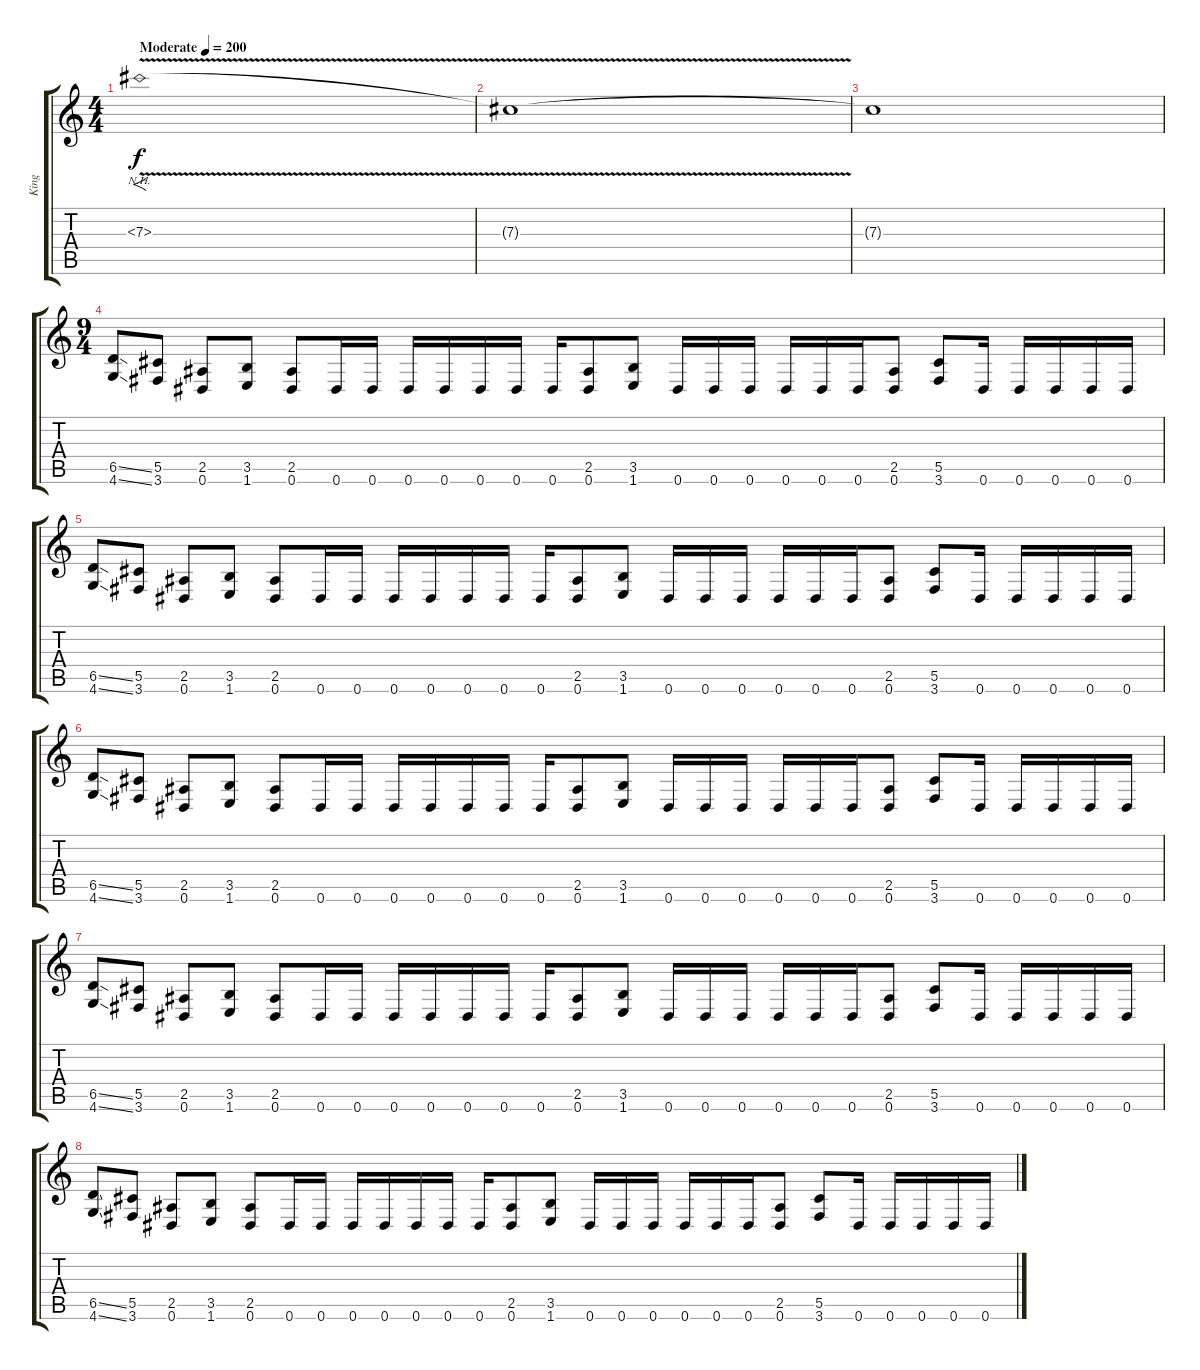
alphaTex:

\track ("King" "King") {instrument distortionguitar}
\staff {score tabs}
\tuning (Eb4 Bb3 Gb3 Db3 Ab2 Eb2) {hide}
\ts (4 4)
\tempo (200 "Moderate")
\clef g2
\ks c
7.3{nh v}.1{f dy f instrument distortionguitar} |
7.3{t}.1 |
7.3{t}.1 |
\ts (9 4)
(6.5{ss} 4.6{ss}).8{volume 10} (5.5 3.6).8 (2.5 0.6).8 (3.5 1.6).8 (2.5 0.6).8 0.6.16 0.6.16 0.6.16 0.6.16 0.6.16 0.6.16 0.6.16 (2.5 0.6).8 (3.5 1.6).8 0.6.16 0.6.16 0.6.16 0.6.16 0.6.16 0.6.16 (2.5 0.6).8 (5.5 3.6).8 0.6.16 0.6.16 0.6.16 0.6.16 0.6.16 |
(6.5{ss} 4.6{ss}).8 (5.5 3.6).8 (2.5 0.6).8 (3.5 1.6).8 (2.5 0.6).8 0.6.16 0.6.16 0.6.16 0.6.16 0.6.16 0.6.16 0.6.16 (2.5 0.6).8 (3.5 1.6).8 0.6.16 0.6.16 0.6.16 0.6.16 0.6.16 0.6.16 (2.5 0.6).8 (5.5 3.6).8 0.6.16 0.6.16 0.6.16 0.6.16 0.6.16 |
(6.5{ss} 4.6{ss}).8{volume 16} (5.5 3.6).8 (2.5 0.6).8 (3.5 1.6).8 (2.5 0.6).8 0.6.16 0.6.16 0.6.16 0.6.16 0.6.16 0.6.16 0.6.16 (2.5 0.6).8 (3.5 1.6).8 0.6.16 0.6.16 0.6.16 0.6.16 0.6.16 0.6.16 (2.5 0.6).8 (5.5 3.6).8 0.6.16 0.6.16 0.6.16 0.6.16 0.6.16 |
(6.5{ss} 4.6{ss}).8{volume 16} (5.5 3.6).8 (2.5 0.6).8 (3.5 1.6).8 (2.5 0.6).8 0.6.16 0.6.16 0.6.16 0.6.16 0.6.16 0.6.16 0.6.16 (2.5 0.6).8 (3.5 1.6).8 0.6.16 0.6.16 0.6.16 0.6.16 0.6.16 0.6.16 (2.5 0.6).8 (5.5 3.6).8 0.6.16 0.6.16 0.6.16 0.6.16 0.6.16 |
(6.5{ss} 4.6{ss}).8{volume 16} (5.5 3.6).8 (2.5 0.6).8 (3.5 1.6).8 (2.5 0.6).8 0.6.16 0.6.16 0.6.16 0.6.16 0.6.16 0.6.16 0.6.16 (2.5 0.6).8 (3.5 1.6).8 0.6.16 0.6.16 0.6.16 0.6.16 0.6.16 0.6.16 (2.5 0.6).8 (5.5 3.6).8 0.6.16 0.6.16 0.6.16 0.6.16 0.6.16
